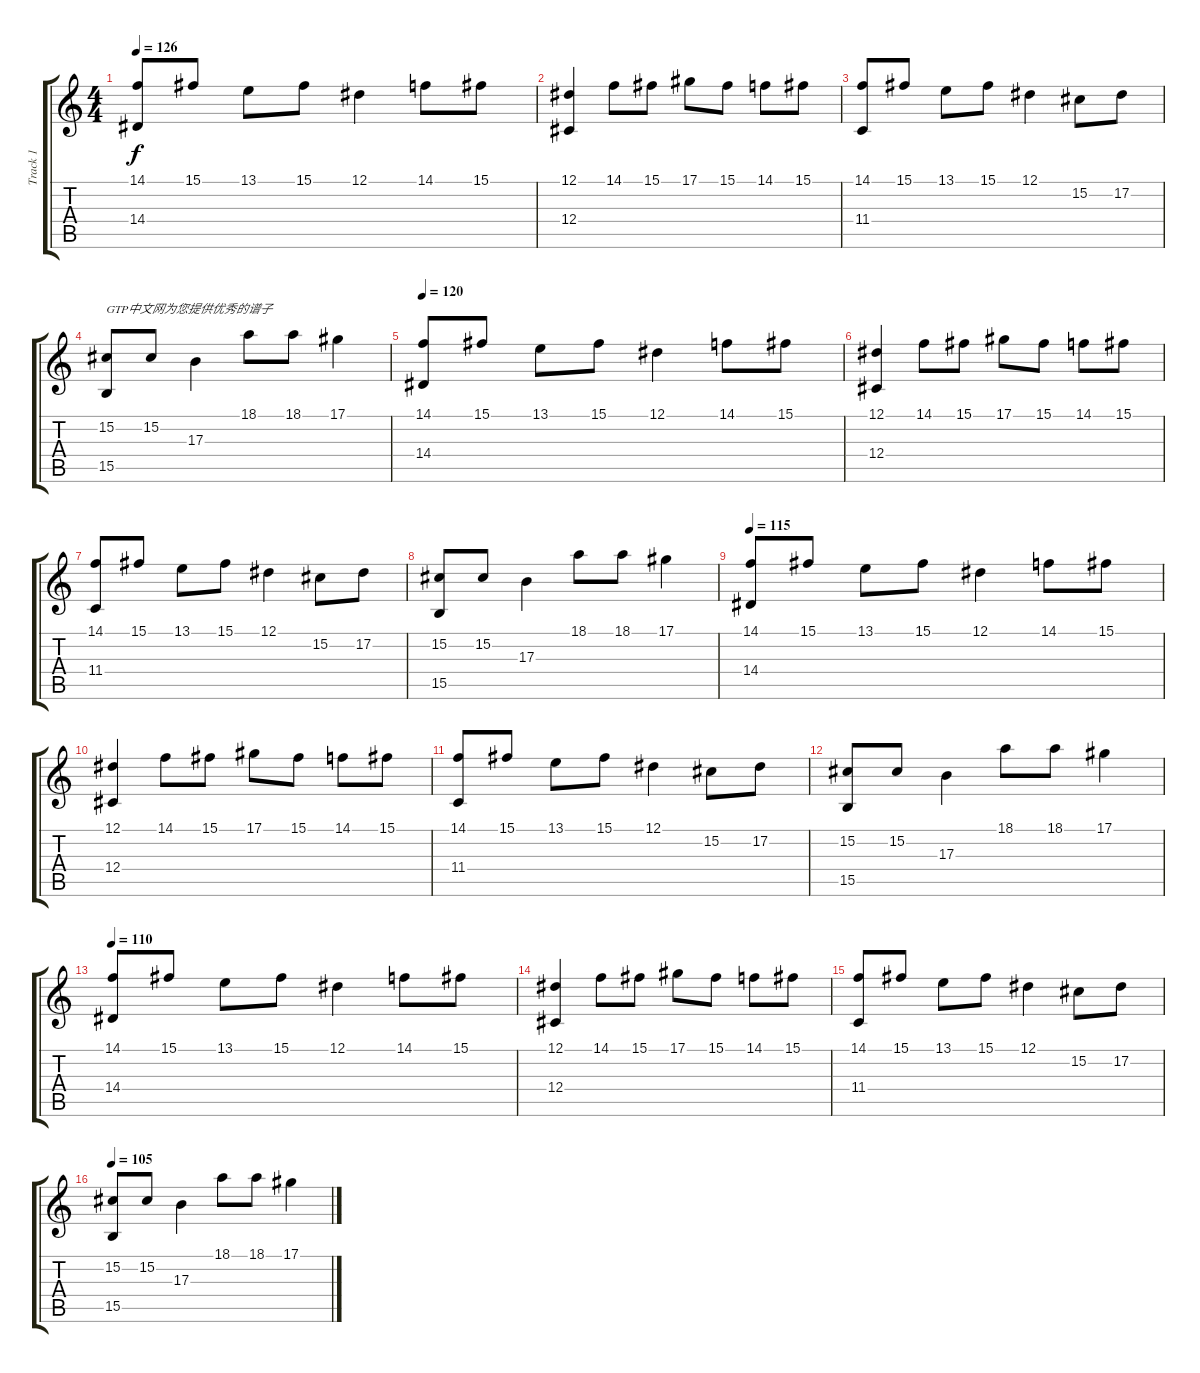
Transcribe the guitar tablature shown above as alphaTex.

\track ("Track 1" "Track 1") {instrument musicbox}
\staff {score tabs}
\tuning (Eb4 Bb3 Gb3 Db3 Ab2 Eb2) {hide}
\ts (4 4)
\tempo 126
\clef g2
\ks c
(14.1 14.4).8{dy f instrument musicbox} 15.1.8 13.1.8 15.1.8 12.1.4 14.1.8 15.1.8 |
(12.1 12.4).4 14.1.8 15.1.8 17.1.8 15.1.8 14.1.8 15.1.8 |
(14.1 11.4).8 15.1.8 13.1.8 15.1.8 12.1.4 15.2.8 17.2.8 |
(15.2 15.5).8{txt "GTP中文网为您提供优秀的谱子"} 15.2.8 17.3.4 18.1.8 18.1.8 17.1.4 |
\tempo 120
(14.1 14.4).8 15.1.8 13.1.8 15.1.8 12.1.4 14.1.8 15.1.8 |
(12.1 12.4).4 14.1.8 15.1.8 17.1.8 15.1.8 14.1.8 15.1.8 |
(14.1 11.4).8 15.1.8 13.1.8 15.1.8 12.1.4 15.2.8 17.2.8 |
(15.2 15.5).8 15.2.8 17.3.4 18.1.8 18.1.8 17.1.4 |
\tempo 115
(14.1 14.4).8 15.1.8 13.1.8 15.1.8 12.1.4 14.1.8 15.1.8 |
(12.1 12.4).4 14.1.8 15.1.8 17.1.8 15.1.8 14.1.8 15.1.8 |
(14.1 11.4).8 15.1.8 13.1.8 15.1.8 12.1.4 15.2.8 17.2.8 |
(15.2 15.5).8 15.2.8 17.3.4 18.1.8 18.1.8 17.1.4 |
\tempo 110
(14.1 14.4).8 15.1.8 13.1.8 15.1.8 12.1.4 14.1.8 15.1.8 |
(12.1 12.4).4 14.1.8 15.1.8 17.1.8 15.1.8 14.1.8 15.1.8 |
(14.1 11.4).8 15.1.8 13.1.8 15.1.8 12.1.4 15.2.8 17.2.8 |
\tempo 105
(15.2 15.5).8 15.2.8 17.3.4 18.1.8 18.1.8 17.1.4
